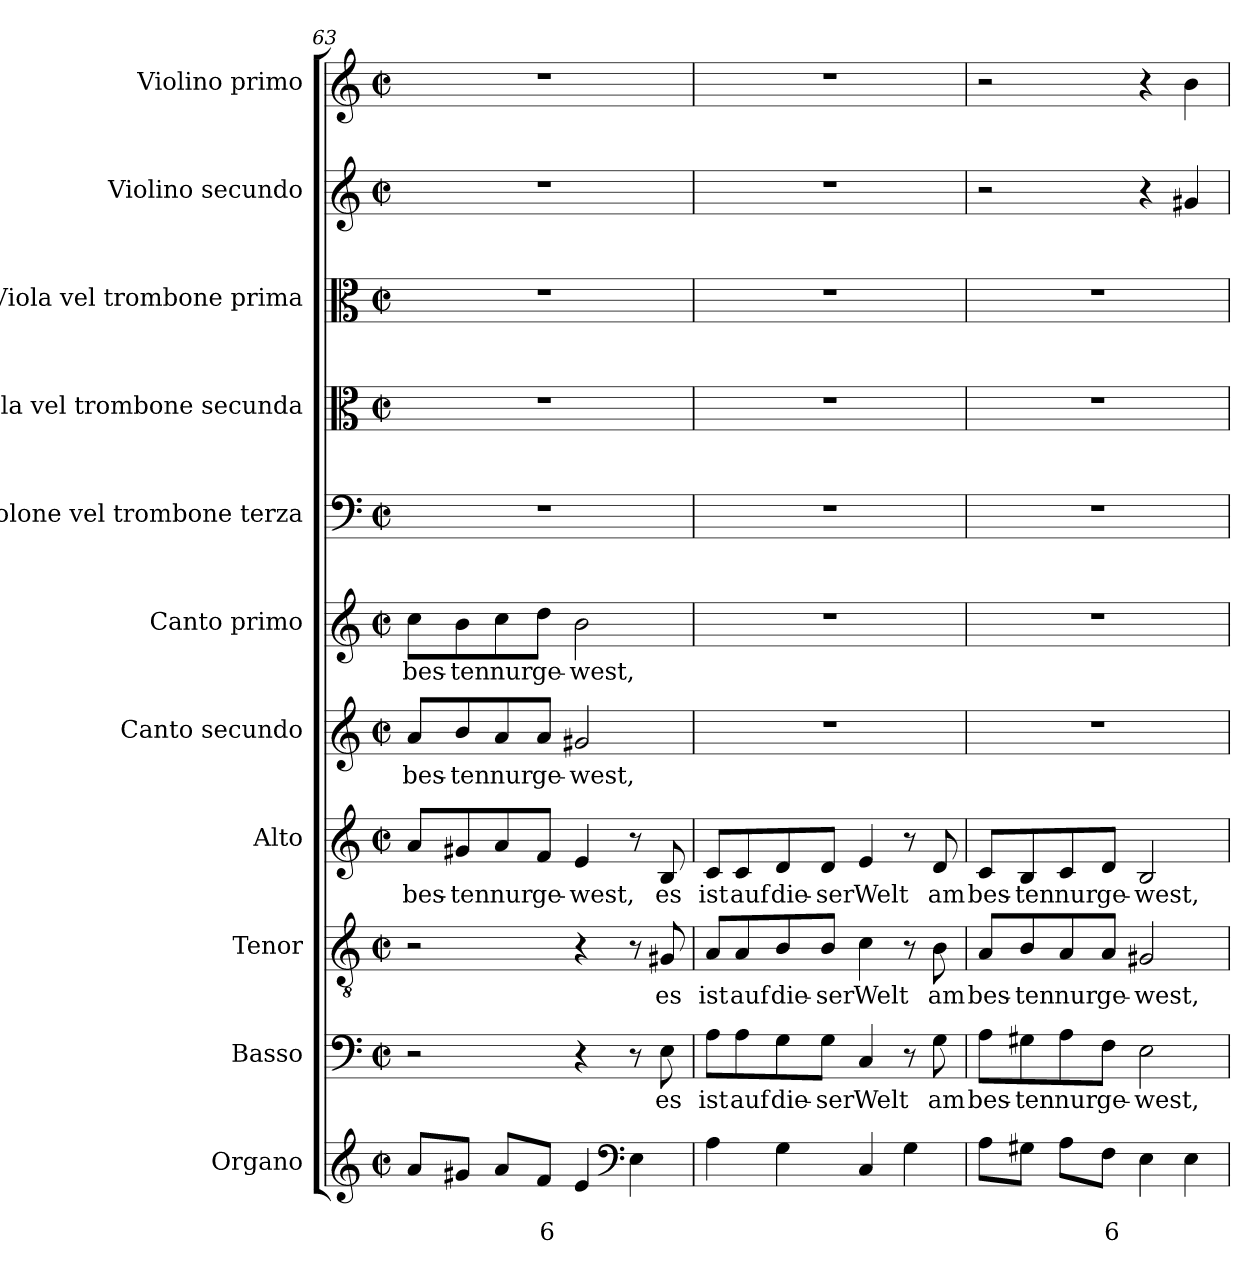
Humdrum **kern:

**kern	**text	**text	**kern	**text	**kern	**text	**kern	**text	**kern	**text	**kern	**text	**kern	**kern	**kern	**kern	**kern
*part11	*part11	*part11	*part10	*part10	*part9	*part9	*part8	*part8	*part7	*part7	*part6	*part6	*part5	*part4	*part3	*part2	*part1
*staff11	*staff11	*staff11	*staff10	*staff10	*staff9	*staff9	*staff8	*staff8	*staff7	*staff7	*staff6	*staff6	*staff5	*staff4	*staff3	*staff2	*staff1
*I"Organo	*	*	*I"Basso	*	*I"Tenor	*	*I"Alto	*	*I"Canto secundo	*	*I"Canto primo	*	*I"Violone vel trombone  terza	*I"Viola vel trombone secunda	*I"Viola vel trombone prima	*I"Violino secundo	*I"Violino primo
*	*	*	*I'B	*	*I'T	*	*I'A	*	*I'C2	*	*I'C1	*	*I'Vn	*I'Va2	*I'Va1	*I'Vi2	*I'Vi1
!!LO:PB:g=z
*clefG2	*	*	*clefF4	*	*clefGv2	*	*clefG2	*	*clefG2	*	*clefG2	*	*clefF4	*clefC3	*clefC3	*clefG2	*clefG2
*k[]	*	*	*k[]	*	*k[]	*	*k[]	*	*k[]	*	*k[]	*	*k[]	*k[]	*k[]	*k[]	*k[]
*C:	*	*	*C:	*	*C:	*	*C:	*	*C:	*	*C:	*	*C:	*C:	*C:	*C:	*C:
*M2/2	*	*	*M2/2	*	*M2/2	*	*M2/2	*	*M2/2	*	*M2/2	*	*M2/2	*M2/2	*M2/2	*M2/2	*M2/2
*met(c|)	*	*	*met(c|)	*	*met(c|)	*	*met(c|)	*	*met(c|)	*	*met(c|)	*	*met(c|)	*met(c|)	*met(c|)	*met(c|)	*met(c|)
=63	=63	=63	=63	=63	=63	=63	=63	=63	=63	=63	=63	=63	=63	=63	=63	=63	=63
!	!	!	!	!	!	!	!	!LO:LY:b	!	!	!	!	!	!	!	!	!
!	!	!	!	!	!	!	!	!	!	!LO:LY:b	!	!	!	!	!	!	!
!	!	!	!	!	!	!	!	!	!	!	!	!LO:LY:b	!	!	!	!	!
8a/L	.	.	2r	.	2r	.	8a/L	bes-	8a/L	bes-	8cc\L	bes-	1r	1r	1r	1r	1r
!	!	!	!	!	!	!	!	!LO:LY:b	!	!	!	!	!	!	!	!	!
!	!	!	!	!	!	!	!	!	!	!LO:LY:b	!	!	!	!	!	!	!
!	!	!	!	!	!	!	!	!	!	!	!	!LO:LY:b	!	!	!	!	!
8g#X/J	.	.	.	.	.	.	8g#X/	-ten	8b/	-ten	8b\	-ten	.	.	.	.	.
!	!	!	!	!	!	!	!	!LO:LY:b	!	!	!	!	!	!	!	!	!
!	!	!	!	!	!	!	!	!	!	!LO:LY:b	!	!	!	!	!	!	!
!	!	!	!	!	!	!	!	!	!	!	!	!LO:LY:b	!	!	!	!	!
8a/L	.	.	.	.	.	.	8a/	nur	8a/	nur	8cc\	nur	.	.	.	.	.
!	!	!LO:LY:b	!	!	!	!	!	!	!	!	!	!	!	!	!	!	!
!	!	!	!	!	!	!	!	!LO:LY:b	!	!	!	!	!	!	!	!	!
!	!	!	!	!	!	!	!	!	!	!LO:LY:b	!	!	!	!	!	!	!
!	!	!	!	!	!	!	!	!	!	!	!	!LO:LY:b	!	!	!	!	!
8f/J	.	6	.	.	.	.	8f/J	ge-	8a/J	ge-	8dd\J	ge-	.	.	.	.	.
!	!	!	!	!	!	!	!	!LO:LY:b	!	!	!	!	!	!	!	!	!
!	!	!	!	!	!	!	!	!	!	!LO:LY:b	!	!	!	!	!	!	!
!	!	!	!	!	!	!	!	!	!	!	!	!LO:LY:b	!	!	!	!	!
4e/	.	.	4r	.	4r	.	4e/	-west,	2g#X/	-west,	2b\	-west,	.	.	.	.	.
*clefF4	*	*	*	*	*	*	*	*	*	*	*	*	*	*	*	*	*
4E\	.	.	8r	.	8r	.	8r	.	.	.	.	.	.	.	.	.	.
!	!	!	!	!LO:LY:b	!	!	!	!	!	!	!	!	!	!	!	!	!
!	!	!	!	!	!	!LO:LY:b	!	!	!	!	!	!	!	!	!	!	!
!	!	!	!	!	!	!	!	!LO:LY:b	!	!	!	!	!	!	!	!	!
.	.	.	8E\	es	8G#X/	es	8B/	es	.	.	.	.	.	.	.	.	.
=64	=64	=64	=64	=64	=64	=64	=64	=64	=64	=64	=64	=64	=64	=64	=64	=64	=64
!	!	!	!	!LO:LY:b	!	!	!	!	!	!	!	!	!	!	!	!	!
!	!	!	!	!	!	!LO:LY:b	!	!	!	!	!	!	!	!	!	!	!
!	!	!	!	!	!	!	!	!LO:LY:b	!	!	!	!	!	!	!	!	!
4A\	.	.	8A\L	ist	8A/L	ist	8c/L	ist	1r	.	1r	.	1r	1r	1r	1r	1r
!	!	!	!	!LO:LY:b	!	!	!	!	!	!	!	!	!	!	!	!	!
!	!	!	!	!	!	!LO:LY:b	!	!	!	!	!	!	!	!	!	!	!
!	!	!	!	!	!	!	!	!LO:LY:b	!	!	!	!	!	!	!	!	!
.	.	.	8A\	auf	8A/	auf	8c/	auf	.	.	.	.	.	.	.	.	.
!	!	!	!	!LO:LY:b	!	!	!	!	!	!	!	!	!	!	!	!	!
!	!	!	!	!	!	!LO:LY:b	!	!	!	!	!	!	!	!	!	!	!
!	!	!	!	!	!	!	!	!LO:LY:b	!	!	!	!	!	!	!	!	!
4G\	.	.	8G\	die-	8B/	die-	8d/	die-	.	.	.	.	.	.	.	.	.
!	!	!	!	!LO:LY:b	!	!	!	!	!	!	!	!	!	!	!	!	!
!	!	!	!	!	!	!LO:LY:b	!	!	!	!	!	!	!	!	!	!	!
!	!	!	!	!	!	!	!	!LO:LY:b	!	!	!	!	!	!	!	!	!
.	.	.	8G\J	-ser	8B/J	-ser	8d/J	-ser	.	.	.	.	.	.	.	.	.
!	!	!	!	!LO:LY:b	!	!	!	!	!	!	!	!	!	!	!	!	!
!	!	!	!	!	!	!LO:LY:b	!	!	!	!	!	!	!	!	!	!	!
!	!	!	!	!	!	!	!	!LO:LY:b	!	!	!	!	!	!	!	!	!
4C/	.	.	4C/	Welt	4c\	Welt	4e/	Welt	.	.	.	.	.	.	.	.	.
4G\	.	.	8r	.	8r	.	8r	.	.	.	.	.	.	.	.	.	.
!	!	!	!	!LO:LY:b	!	!	!	!	!	!	!	!	!	!	!	!	!
!	!	!	!	!	!	!LO:LY:b	!	!	!	!	!	!	!	!	!	!	!
!	!	!	!	!	!	!	!	!LO:LY:b	!	!	!	!	!	!	!	!	!
.	.	.	8G\	am	8B\	am	8d/	am	.	.	.	.	.	.	.	.	.
=65	=65	=65	=65	=65	=65	=65	=65	=65	=65	=65	=65	=65	=65	=65	=65	=65	=65
!	!	!	!	!LO:LY:b	!	!	!	!	!	!	!	!	!	!	!	!	!
!	!	!	!	!	!	!LO:LY:b	!	!	!	!	!	!	!	!	!	!	!
!	!	!	!	!	!	!	!	!LO:LY:b	!	!	!	!	!	!	!	!	!
8A\L	.	.	8A\L	bes-	8A/L	bes-	8c/L	bes-	1r	.	1r	.	1r	1r	1r	2r	2r
!	!	!	!	!LO:LY:b	!	!	!	!	!	!	!	!	!	!	!	!	!
!	!	!	!	!	!	!LO:LY:b	!	!	!	!	!	!	!	!	!	!	!
!	!	!	!	!	!	!	!	!LO:LY:b	!	!	!	!	!	!	!	!	!
8G#X\J	.	.	8G#X\	-ten	8B/	-ten	8B/	-ten	.	.	.	.	.	.	.	.	.
!	!	!	!	!LO:LY:b	!	!	!	!	!	!	!	!	!	!	!	!	!
!	!	!	!	!	!	!LO:LY:b	!	!	!	!	!	!	!	!	!	!	!
!	!	!	!	!	!	!	!	!LO:LY:b	!	!	!	!	!	!	!	!	!
8A\L	.	.	8A\	nur	8A/	nur	8c/	nur	.	.	.	.	.	.	.	.	.
!	!	!LO:LY:b	!	!	!	!	!	!	!	!	!	!	!	!	!	!	!
!	!	!	!	!LO:LY:b	!	!	!	!	!	!	!	!	!	!	!	!	!
!	!	!	!	!	!	!LO:LY:b	!	!	!	!	!	!	!	!	!	!	!
!	!	!	!	!	!	!	!	!LO:LY:b	!	!	!	!	!	!	!	!	!
8F\J	.	6	8F\J	ge-	8A/J	ge-	8d/J	ge-	.	.	.	.	.	.	.	.	.
!	!	!	!	!LO:LY:b	!	!	!	!	!	!	!	!	!	!	!	!	!
!	!	!	!	!	!	!LO:LY:b	!	!	!	!	!	!	!	!	!	!	!
!	!	!	!	!	!	!	!	!LO:LY:b	!	!	!	!	!	!	!	!	!
4E\	.	.	2E\	-west,	2G#X/	-west,	2B/	-west,	.	.	.	.	.	.	.	4r	4r
4E\	.	.	.	.	.	.	.	.	.	.	.	.	.	.	.	4g#X/	4b\
=	=	=	=	=	=	=	=	=	=	=	=	=	=	=	=	=	=
*-	*-	*-	*-	*-	*-	*-	*-	*-	*-	*-	*-	*-	*-	*-	*-	*-	*-
